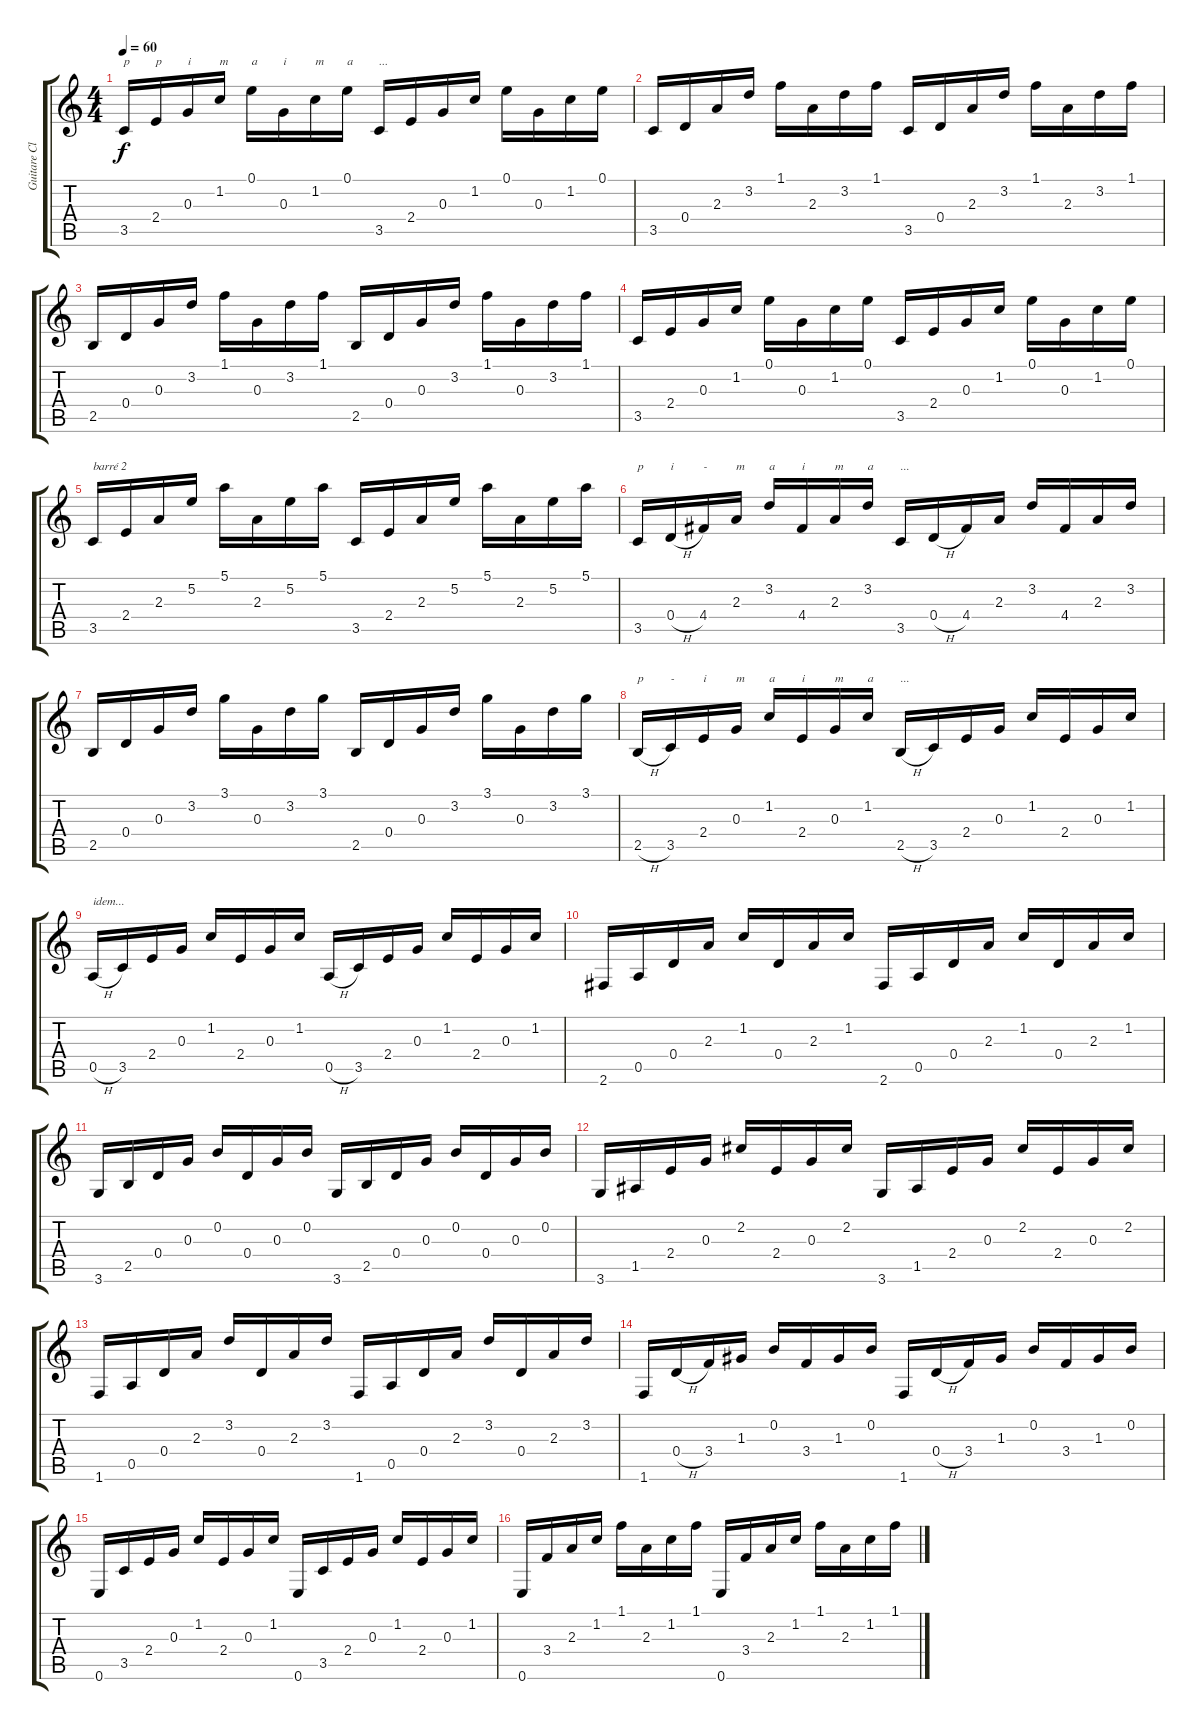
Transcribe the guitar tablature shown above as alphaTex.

\track ("Guitare Classique" "Guitare Cl") {instrument acousticguitarnylon}
\staff {score tabs}
\tuning (E4 B3 G3 D3 A2 E2) {hide}
\ts (4 4)
\tempo 60
\clef g2
\ks c
3.5.16{txt "p" dy f instrument acousticguitarnylon} 2.4.16{txt "p"} 0.3.16{txt "i"} 1.2.16{txt "m"} 0.1.16{txt "a"} 0.3.16{txt "i"} 1.2.16{txt "m"} 0.1.16{txt "a"} 3.5.16{txt "..."} 2.4.16 0.3.16 1.2.16 0.1.16 0.3.16 1.2.16 0.1.16 |
3.5.16 0.4.16 2.3.16 3.2.16 1.1.16 2.3.16 3.2.16 1.1.16 3.5.16 0.4.16 2.3.16 3.2.16 1.1.16 2.3.16 3.2.16 1.1.16 |
2.5.16 0.4.16 0.3.16 3.2.16 1.1.16 0.3.16 3.2.16 1.1.16 2.5.16 0.4.16 0.3.16 3.2.16 1.1.16 0.3.16 3.2.16 1.1.16 |
3.5.16 2.4.16 0.3.16 1.2.16 0.1.16 0.3.16 1.2.16 0.1.16 3.5.16 2.4.16 0.3.16 1.2.16 0.1.16 0.3.16 1.2.16 0.1.16 |
3.5.16{txt "barré 2"} 2.4.16 2.3.16 5.2.16 5.1.16 2.3.16 5.2.16 5.1.16 3.5.16 2.4.16 2.3.16 5.2.16 5.1.16 2.3.16 5.2.16 5.1.16 |
3.5.16{txt "p"} 0.4{h}.16{txt "i"} 4.4.16{txt "-"} 2.3.16{txt "m"} 3.2.16{txt "a"} 4.4.16{txt "i"} 2.3.16{txt "m"} 3.2.16{txt "a"} 3.5.16{txt "..."} 0.4{h}.16 4.4.16 2.3.16 3.2.16 4.4.16 2.3.16 3.2.16 |
2.5.16 0.4.16 0.3.16 3.2.16 3.1.16 0.3.16 3.2.16 3.1.16 2.5.16 0.4.16 0.3.16 3.2.16 3.1.16 0.3.16 3.2.16 3.1.16 |
2.5{h}.16{txt "p"} 3.5.16{txt "-"} 2.4.16{txt "i"} 0.3.16{txt "m"} 1.2.16{txt "a"} 2.4.16{txt "i"} 0.3.16{txt "m"} 1.2.16{txt "a"} 2.5{h}.16{txt "..."} 3.5.16 2.4.16 0.3.16 1.2.16 2.4.16 0.3.16 1.2.16 |
0.5{h}.16{txt "idem..."} 3.5.16 2.4.16 0.3.16 1.2.16 2.4.16 0.3.16 1.2.16 0.5{h}.16 3.5.16 2.4.16 0.3.16 1.2.16 2.4.16 0.3.16 1.2.16 |
2.6.16 0.5.16 0.4.16 2.3.16 1.2.16 0.4.16 2.3.16 1.2.16 2.6.16 0.5.16 0.4.16 2.3.16 1.2.16 0.4.16 2.3.16 1.2.16 |
3.6.16 2.5.16 0.4.16 0.3.16 0.2.16 0.4.16 0.3.16 0.2.16 3.6.16 2.5.16 0.4.16 0.3.16 0.2.16 0.4.16 0.3.16 0.2.16 |
3.6.16 1.5.16 2.4.16 0.3.16 2.2.16 2.4.16 0.3.16 2.2.16 3.6.16 1.5.16 2.4.16 0.3.16 2.2.16 2.4.16 0.3.16 2.2.16 |
1.6.16 0.5.16 0.4.16 2.3.16 3.2.16 0.4.16 2.3.16 3.2.16 1.6.16 0.5.16 0.4.16 2.3.16 3.2.16 0.4.16 2.3.16 3.2.16 |
1.6.16 0.4{h}.16 3.4.16 1.3.16 0.2.16 3.4.16 1.3.16 0.2.16 1.6.16 0.4{h}.16 3.4.16 1.3.16 0.2.16 3.4.16 1.3.16 0.2.16 |
0.6.16 3.5.16 2.4.16 0.3.16 1.2.16 2.4.16 0.3.16 1.2.16 0.6.16 3.5.16 2.4.16 0.3.16 1.2.16 2.4.16 0.3.16 1.2.16 |
0.6.16 3.4.16 2.3.16 1.2.16 1.1.16 2.3.16 1.2.16 1.1.16 0.6.16 3.4.16 2.3.16 1.2.16 1.1.16 2.3.16 1.2.16 1.1.16
